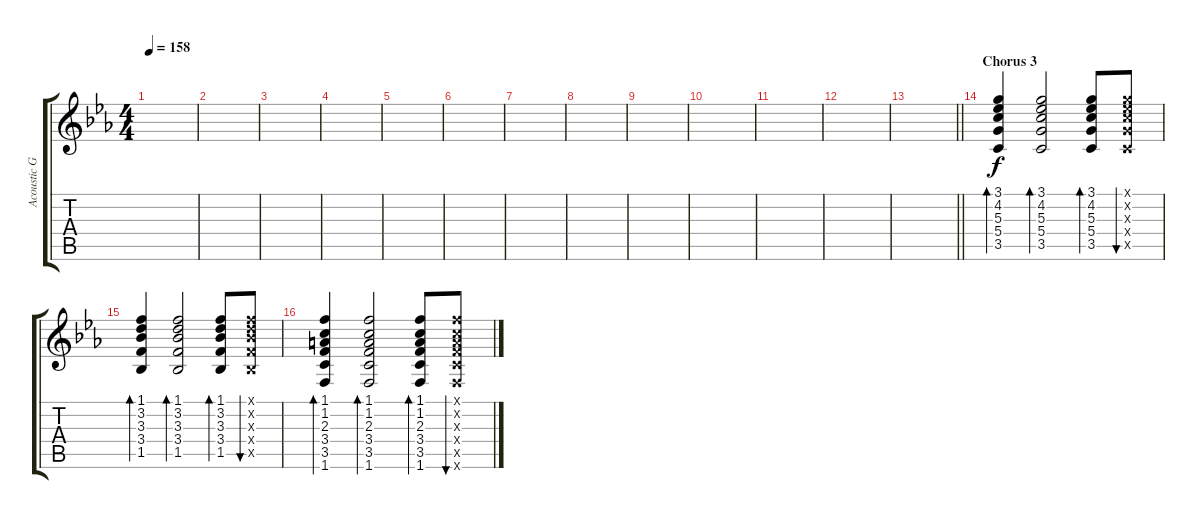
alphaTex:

\track ("Acoustic Guitar" "Acoustic G") {instrument acousticguitarsteel}
\staff {score tabs}
\tuning (E4 B3 G3 D3 A2 E2) {hide}
\ts (4 4)
\tempo 158
\clef g2
\ks eb
|
|
|
|
|
|
|
|
|
|
|
|
\barLineRight lightlight
|
\section ("" "Chorus 3")
(3.1 4.2 5.3 5.4 3.5).4{bd 60} (3.1 4.2 5.3 5.4 3.5).2{bd 60} (3.1 4.2 5.3 5.4 3.5).8{bd 60} (3.1{x} 4.2{x} 5.3{x} 5.4{x} 3.5{x}).8{bu 60} |
(1.1 3.2 3.3 3.4 1.5).4{bd 60} (1.1 3.2 3.3 3.4 1.5).2{bd 60} (1.1 3.2 3.3 3.4 1.5).8{bd 60} (1.1{x} 3.2{x} 3.3{x} 3.4{x} 1.5{x}).8{bu 60} |
(1.1 1.2 2.3 3.4 3.5 1.6).4{bd 60} (1.1 1.2 2.3 3.4 3.5 1.6).2{bd 60} (1.1 1.2 2.3 3.4 3.5 1.6).8{bd 60} (1.1{x} 1.2{x} 2.3{x} 3.4{x} 3.5{x} 1.6{x}).8{bu 60}
